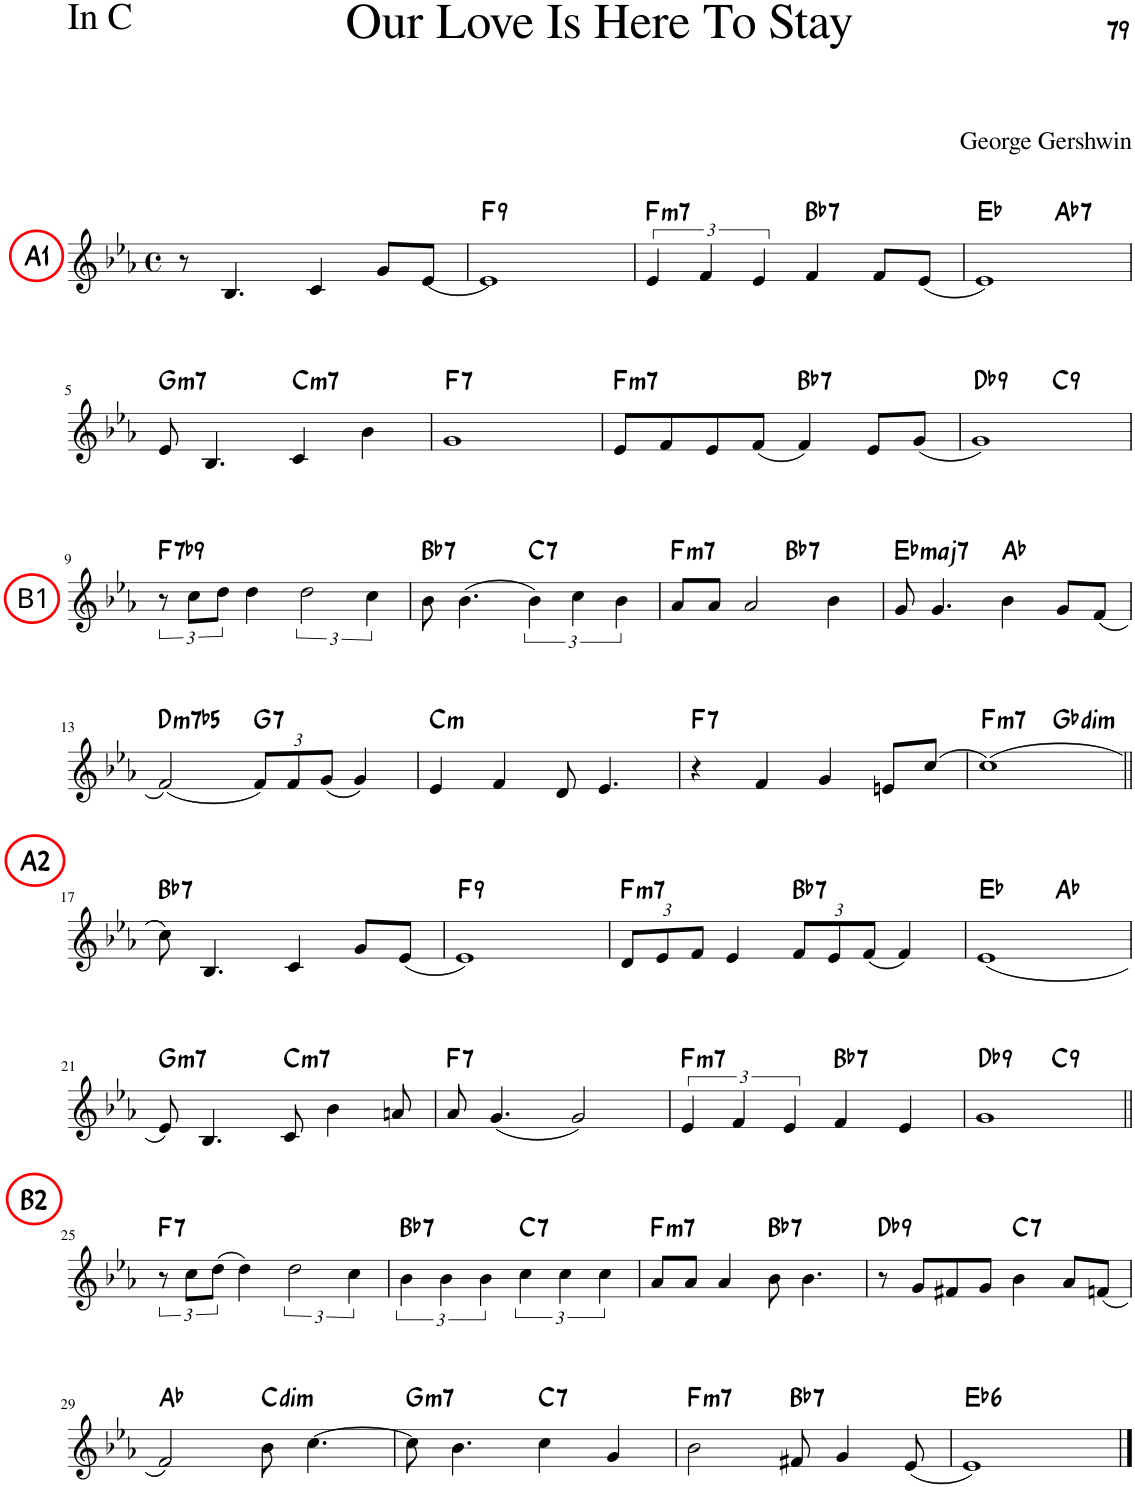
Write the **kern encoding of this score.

**kern	**harte
*part1	*part1
*staff1	*
*I"Piano	*
*I'Pno.	*
*clefG2	*
*k[b-e-a-]	*
*M4/4	*
*met(c)	*
=1	=1
!LO:TX:a:B:t=A1	!
8r	.
4.B-/	.
4c/	.
8g/L	.
(8e-/J	.
=2	=2
!	!LO:H:kt=9
1e-)	F:9
=3	=3
!	!LO:H:kt=m7
6e-/	F:min7
6f/	.
6e-/	.
!	!LO:H:kt=7
4f/	Bb:7
8f/L	.
(8e-/J	.
=4	=4
*^	*
1e-)	2ryy	Eb:maj
!	!	!LO:H:kt=7
.	2ryy	Ab:7
!!LO:LB:g=z	!!
=5	=5	=5
!	!	!LO:H:kt=m7
*v	*v	*
8e-/	G:min7
4.B-/	.
!	!LO:H:kt=m7
4c/	C:min7
4b-\	.
=6	=6
!	!LO:H:kt=7
1g	F:7
=7	=7
!	!LO:H:kt=m7
8e-/L	F:min7
8f/	.
8e-/	.
(8f/J	.
!	!LO:H:kt=7
4f/)	Bb:7
8e-/L	.
(8g/J	.
=8	=8
!	!LO:H:kt=9
*^	*
1g)	2ryy	Db:9
!	!	!LO:H:kt=9
.	2ryy	C:9
!!LO:LB:g=z	!!
=9	=9	=9
!LO:TX:a:B:t=B1	!	!LO:H:kt=7
*v	*v	*
12r	F:7(b9)
12cc\L	.
12dd\J	.
4dd\	.
3dd\	.
6cc\	.
=10	=10
!	!LO:H:kt=7
8b-\	Bb:7
(4.b-\	.
!	!LO:H:kt=7
6b-\)	C:7
6cc\	.
6b-\	.
=11	=11
!	!LO:H:kt=m7
*^	*
8a-/L	2ryy	F:min7
8a-/J	.	.
2a-/	.	.
!	!	!LO:H:kt=7
.	2ryy	Bb:7
4b-\	.	.
=12	=12	=12
!	!	!LO:H:kt=maj7
*v	*v	*
8g/	Eb:maj7
4.g/	.
4b-\	Ab:maj
8g/L	.
(8f/J	.
!!LO:LB:g=z
=13	=13
!	!LO:H:kt=m7b5
(2f/)	D:hdim7
*Xbrackettup	*
!	!LO:H:kt=7
12f/L)	G:7
12f/	.
(12g/J	.
4g/)	.
=14	=14
!	!LO:H:kt=m
4e-/	C:min
4f/	.
8d/	.
4.e-/	.
=15	=15
!	!LO:H:kt=7
4r	F:7
4f/	.
4g/	.
8en/L	.
(8cc/J	.
=16	=16
!	!LO:H:kt=m7
*^	*
(1cc)	2ryy	F:min7
!	!	!LO:H:kt=dim
.	2ryy	Gb:dim
!!LO:LB:g=z	!!
=17||	=17||	=17||
!LO:TX:a:B:t=A2	!	!LO:H:kt=7
*v	*v	*
8cc\)	Bb:7
4.B-/	.
4c/	.
8g/L	.
(8e-/J	.
=18	=18
!	!LO:H:kt=9
1e-)	F:9
=19	=19
!	!LO:H:kt=m7
12d/L	F:min7
12e-/	.
12f/J	.
4e-/	.
!	!LO:H:kt=7
12f/L	Bb:7
12e-/	.
(12f/J	.
4f/)	.
=20	=20
*^	*
(1e-	2ryy	Eb:maj
.	2ryy	Ab:maj
!!LO:LB:g=z	!!
=21	=21	=21
!	!	!LO:H:kt=m7
*v	*v	*
8e-/)	G:min7
4.B-/	.
!	!LO:H:kt=m7
8c/	C:min7
4b-\	.
8an/	.
=22	=22
!	!LO:H:kt=7
8a-/	F:7
(4.g/	.
2g/)	.
=23	=23
*brackettup	*
!	!LO:H:kt=m7
6e-/	F:min7
6f/	.
6e-/	.
!	!LO:H:kt=7
4f/	Bb:7
4e-/	.
=24	=24
!	!LO:H:kt=9
*^	*
1g	2ryy	Db:9
!	!	!LO:H:kt=9
.	2ryy	C:9
!!LO:LB:g=z	!!
=25||	=25||	=25||
!LO:TX:a:B:t=B2	!	!LO:H:kt=7
*v	*v	*
12r	F:7
12cc\L	.
(12dd\J	.
4dd\)	.
3dd\	.
6cc\	.
=26	=26
!	!LO:H:kt=7
6b-\	Bb:7
6b-\	.
6b-\	.
!	!LO:H:kt=7
6cc\	C:7
6cc\	.
6cc\	.
=27	=27
!	!LO:H:kt=m7
8a-/L	F:min7
8a-/J	.
4a-/	.
!	!LO:H:kt=7
8b-\	Bb:7
4.b-\	.
=28	=28
!	!LO:H:kt=9
8r	Db:9
8g/L	.
8f#X/	.
8g/J	.
!	!LO:H:kt=7
4b-\	C:7
8a-/L	.
(8fn/J	.
!!LO:LB:g=z
=29	=29
2f/)	Ab:maj
!	!LO:H:kt=dim
8b-\	C:dim
[4.cc\	.
=30	=30
!	!LO:H:kt=m7
8cc\]	G:min7
4.b-\	.
!	!LO:H:kt=7
4cc\	C:7
4g/	.
=31	=31
!	!LO:H:kt=m7
2b-\	F:min7
!	!LO:H:kt=7
8f#X/	Bb:7
4g/	.
(8e-/	.
=32	=32
!	!LO:H:kt=6
1e-)	Eb:maj6
==	==
*-	*-
